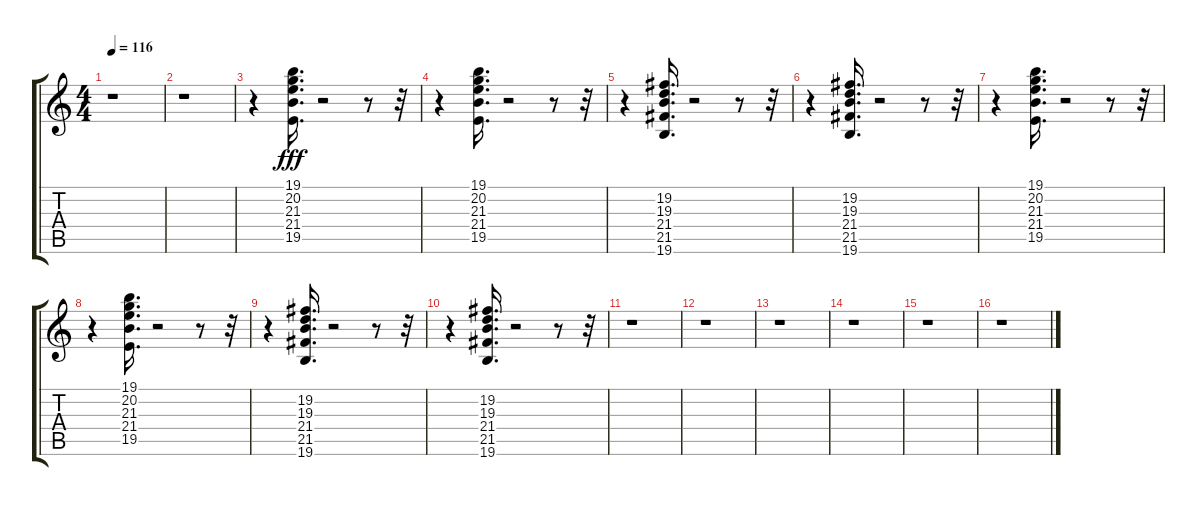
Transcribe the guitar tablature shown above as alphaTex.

\track "" {instrument fx1rain}
\staff {score tabs}
\tuning (E4 B3 G3 D3 A2 E2) {hide}
\ts (4 4)
\tempo 116
\clef g2
\ks c
r.1{dy fff} |
r.1 |
r.4 (19.1 20.2 21.3 21.4 19.5).16{d} r.2 r.8 r.32 |
r.4 (19.1 20.2 21.3 21.4 19.5).16{d} r.2 r.8 r.32 |
r.4 (19.2 19.3 21.4 21.5 19.6).16{d} r.2 r.8 r.32 |
r.4 (19.2 19.3 21.4 21.5 19.6).16{d} r.2 r.8 r.32 |
r.4 (19.1 20.2 21.3 21.4 19.5).16{d} r.2 r.8 r.32 |
r.4 (19.1 20.2 21.3 21.4 19.5).16{d} r.2 r.8 r.32 |
r.4 (19.2 19.3 21.4 21.5 19.6).16{d} r.2 r.8 r.32 |
r.4 (19.2 19.3 21.4 21.5 19.6).16{d} r.2 r.8 r.32 |
r.1 |
r.1 |
r.1 |
r.1 |
r.1 |
r.1
